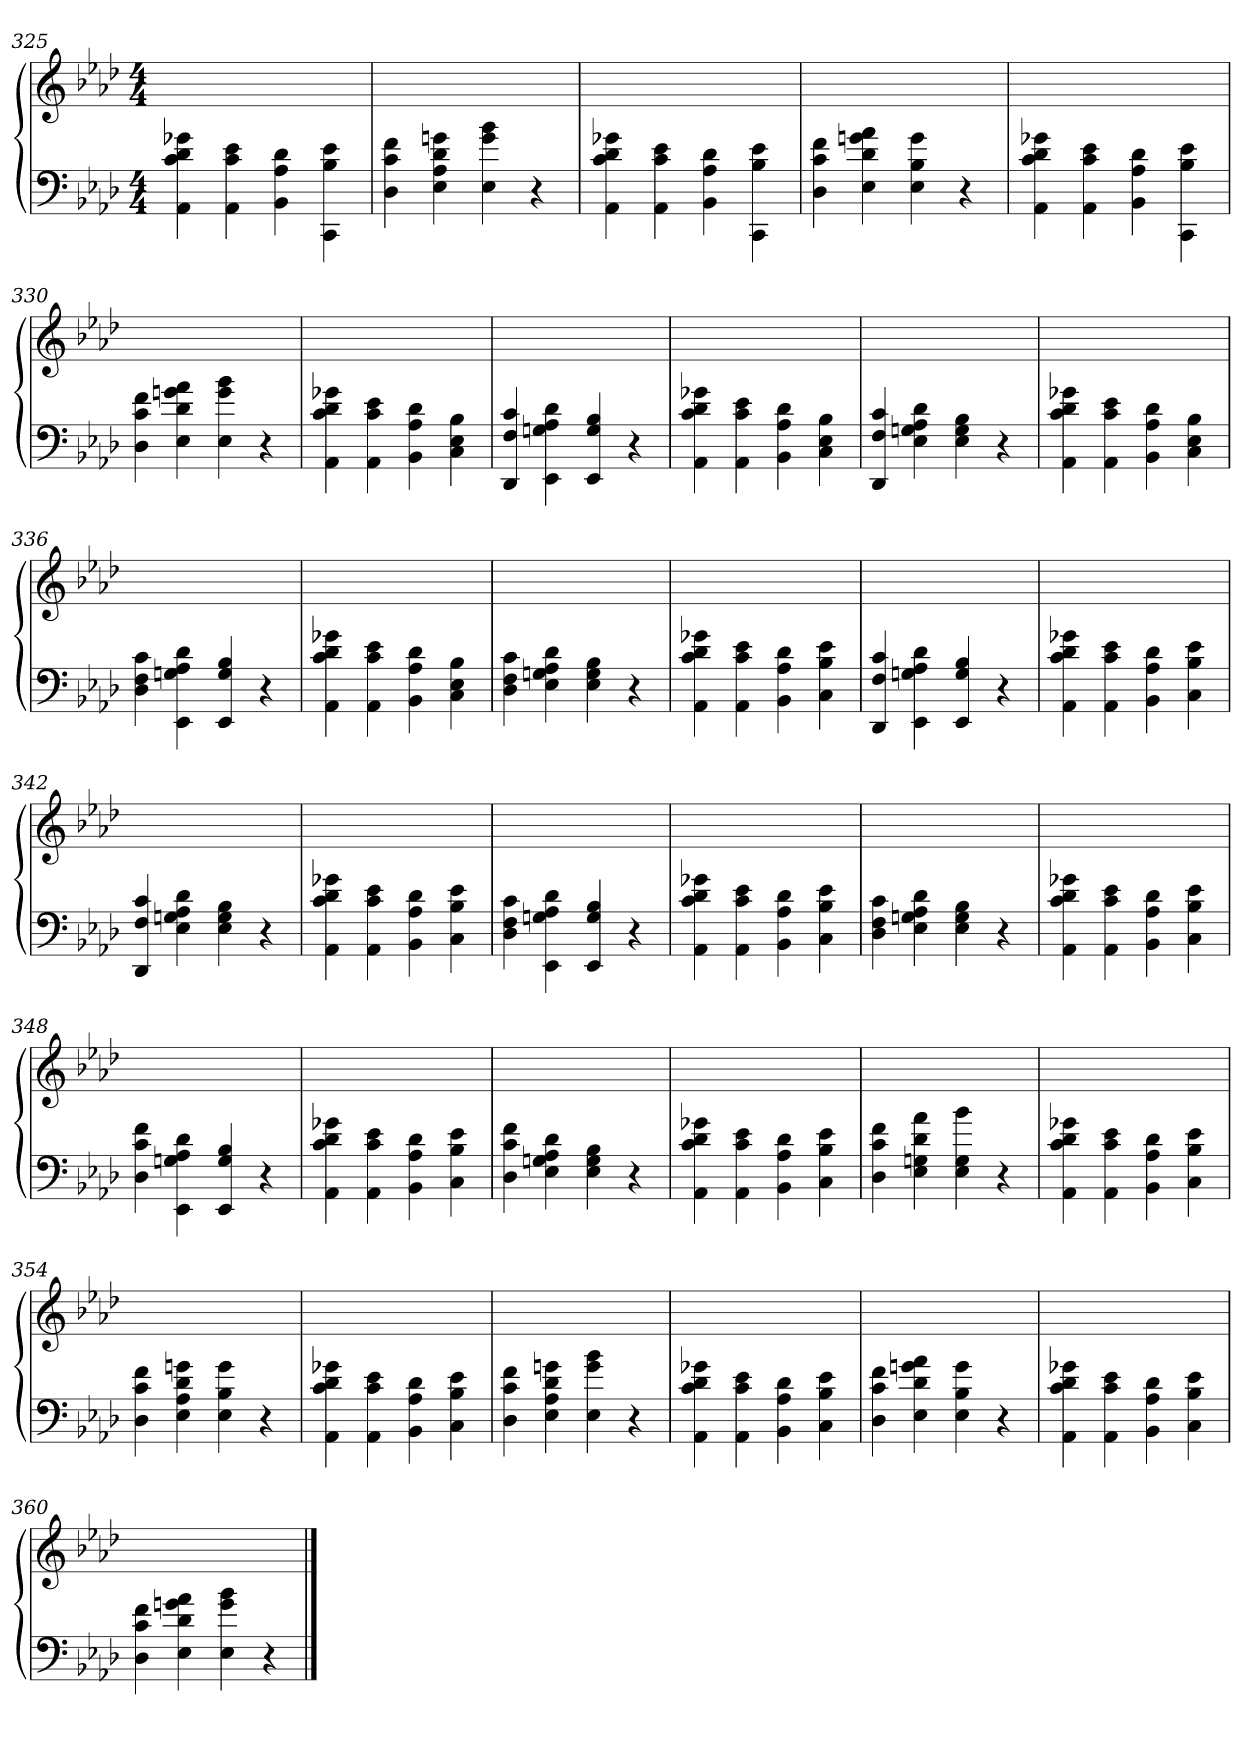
**kern	**kern
*part2	*part1
*staff2	*staff1
*clefF4	*clefG2
*k[b-e-a-d-]	*k[b-e-a-d-]
*A-:	*A-:
*M4/4	*M4/4
=325	=325
4AA- 4c 4d- 4g-X	1ryy
4AA- 4c 4e-	.
4BB- 4A- 4d-	.
4CC 4B- 4e-	.
=326	=326
4D- 4c 4f	1ryy
4E- 4A- 4d- 4gn	.
4E- 4g 4b-	.
4r	.
=327	=327
4AA- 4c 4d- 4g-X	1ryy
4AA- 4c 4e-	.
4BB- 4A- 4d-	.
4CC 4B- 4e-	.
=328	=328
4D- 4c 4f	1ryy
4E- 4d- 4gn 4a-	.
4E- 4B- 4g	.
4r	.
=329	=329
4AA- 4c 4d- 4g-X	1ryy
4AA- 4c 4e-	.
4BB- 4A- 4d-	.
4CC 4B- 4e-	.
=330	=330
4D- 4c 4f	1ryy
4E- 4d- 4gn 4a-	.
4E- 4g 4b-	.
4r	.
=331	=331
4AA- 4c 4d- 4g-X	1ryy
4AA- 4c 4e-	.
4BB- 4A- 4d-	.
4C 4E- 4B-	.
=332	=332
4DD- 4F 4c	1ryy
4EE- 4Gn 4A- 4d-	.
4EE- 4G 4B-	.
4r	.
=333	=333
4AA- 4c 4d- 4g-X	1ryy
4AA- 4c 4e-	.
4BB- 4A- 4d-	.
4C 4E- 4B-	.
=334	=334
4DD- 4F 4c	1ryy
4E- 4Gn 4A- 4d-	.
4E- 4G 4B-	.
4r	.
=335	=335
4AA- 4c 4d- 4g-X	1ryy
4AA- 4c 4e-	.
4BB- 4A- 4d-	.
4C 4E- 4B-	.
=336	=336
4D- 4F 4c	1ryy
4EE- 4Gn 4A- 4d-	.
4EE- 4G 4B-	.
4r	.
=337	=337
4AA- 4c 4d- 4g-X	1ryy
4AA- 4c 4e-	.
4BB- 4A- 4d-	.
4C 4E- 4B-	.
=338	=338
4D- 4F 4c	1ryy
4E- 4Gn 4A- 4d-	.
4E- 4G 4B-	.
4r	.
=339	=339
4AA- 4c 4d- 4g-X	1ryy
4AA- 4c 4e-	.
4BB- 4A- 4d-	.
4C 4B- 4e-	.
=340	=340
4DD- 4F 4c	1ryy
4EE- 4Gn 4A- 4d-	.
4EE- 4G 4B-	.
4r	.
=341	=341
4AA- 4c 4d- 4g-X	1ryy
4AA- 4c 4e-	.
4BB- 4A- 4d-	.
4C 4B- 4e-	.
=342	=342
4DD- 4F 4c	1ryy
4E- 4Gn 4A- 4d-	.
4E- 4G 4B-	.
4r	.
=343	=343
4AA- 4c 4d- 4g-X	1ryy
4AA- 4c 4e-	.
4BB- 4A- 4d-	.
4C 4B- 4e-	.
=344	=344
4D- 4F 4c	1ryy
4EE- 4Gn 4A- 4d-	.
4EE- 4G 4B-	.
4r	.
=345	=345
4AA- 4c 4d- 4g-X	1ryy
4AA- 4c 4e-	.
4BB- 4A- 4d-	.
4C 4B- 4e-	.
=346	=346
4D- 4F 4c	1ryy
4E- 4Gn 4A- 4d-	.
4E- 4G 4B-	.
4r	.
=347	=347
4AA- 4c 4d- 4g-X	1ryy
4AA- 4c 4e-	.
4BB- 4A- 4d-	.
4C 4B- 4e-	.
=348	=348
4D- 4c 4f	1ryy
4EE- 4Gn 4A- 4d-	.
4EE- 4G 4B-	.
4r	.
=349	=349
4AA- 4c 4d- 4g-X	1ryy
4AA- 4c 4e-	.
4BB- 4A- 4d-	.
4C 4B- 4e-	.
=350	=350
4D- 4c 4f	1ryy
4E- 4Gn 4A- 4d-	.
4E- 4G 4B-	.
4r	.
=351	=351
4AA- 4c 4d- 4g-X	1ryy
4AA- 4c 4e-	.
4BB- 4A- 4d-	.
4C 4B- 4e-	.
=352	=352
4D- 4c 4f	1ryy
4E- 4Gn 4d- 4a-	.
4E- 4G 4b-	.
4r	.
=353	=353
4AA- 4c 4d- 4g-X	1ryy
4AA- 4c 4e-	.
4BB- 4A- 4d-	.
4C 4B- 4e-	.
=354	=354
4D- 4c 4f	1ryy
4E- 4A- 4d- 4gn	.
4E- 4B- 4g	.
4r	.
=355	=355
4AA- 4c 4d- 4g-X	1ryy
4AA- 4c 4e-	.
4BB- 4A- 4d-	.
4C 4B- 4e-	.
=356	=356
4D- 4c 4f	1ryy
4E- 4A- 4d- 4gn	.
4E- 4g 4b-	.
4r	.
=357	=357
4AA- 4c 4d- 4g-X	1ryy
4AA- 4c 4e-	.
4BB- 4A- 4d-	.
4C 4B- 4e-	.
=358	=358
4D- 4c 4f	1ryy
4E- 4d- 4gn 4a-	.
4E- 4B- 4g	.
4r	.
=359	=359
4AA- 4c 4d- 4g-X	1ryy
4AA- 4c 4e-	.
4BB- 4A- 4d-	.
4C 4B- 4e-	.
=360	=360
4D- 4c 4f	1ryy
4E- 4d- 4gn 4a-	.
4E- 4g 4b-	.
4r	.
==	==
*-	*-
